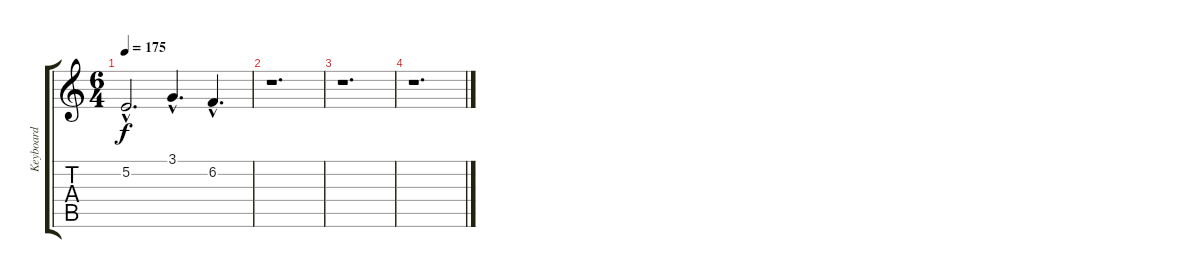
\track ("Keyboard" "Keyboard") {instrument lead2sawtooth}
\staff {score tabs}
\tuning (E4 B3 G3 D3 A2 E2) {hide}
\ts (6 4)
\tempo 175
\clef g2
\ks c
5.2{hac}.2{d dy f} 3.1{hac}.4{d} 6.2{hac}.4{d} |
r.1{d} |
r.1{d} |
r.1{d}
